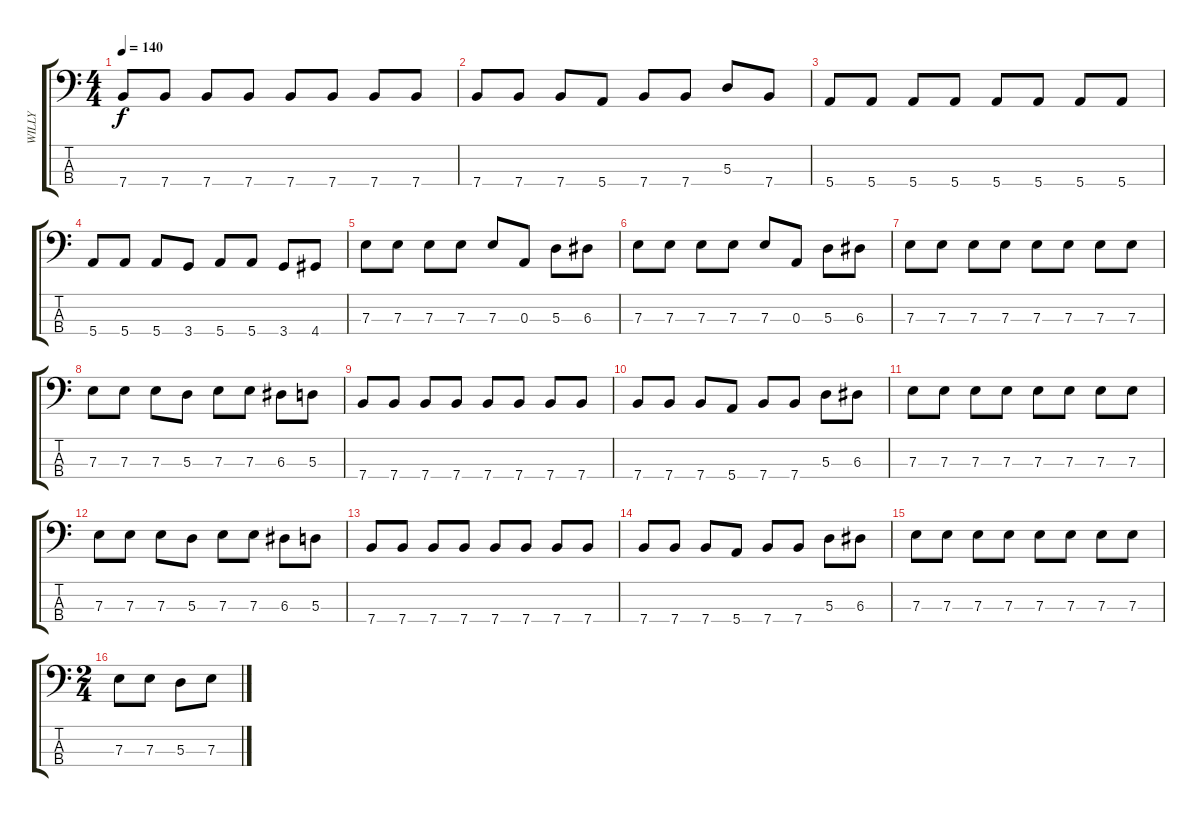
\track ("WILLY" "WILLY") {instrument electricbasspick}
\staff {score tabs}
\tuning (G2 D2 A1 E1) {hide}
\ts (4 4)
\tempo 140
\clef f4
\ks c
7.4.8{dy f} 7.4.8 7.4.8 7.4.8 7.4.8 7.4.8 7.4.8 7.4.8 |
7.4.8 7.4.8 7.4.8 5.4.8 7.4.8 7.4.8 5.3.8 7.4.8 |
5.4.8 5.4.8 5.4.8 5.4.8 5.4.8 5.4.8 5.4.8 5.4.8 |
5.4.8 5.4.8 5.4.8 3.4.8 5.4.8 5.4.8 3.4.8 4.4.8 |
7.3.8 7.3.8 7.3.8 7.3.8 7.3.8 0.3.8 5.3.8 6.3.8 |
7.3.8 7.3.8 7.3.8 7.3.8 7.3.8 0.3.8 5.3.8 6.3.8 |
7.3.8 7.3.8 7.3.8 7.3.8 7.3.8 7.3.8 7.3.8 7.3.8 |
7.3.8 7.3.8 7.3.8 5.3.8 7.3.8 7.3.8 6.3.8 5.3.8 |
7.4.8 7.4.8 7.4.8 7.4.8 7.4.8 7.4.8 7.4.8 7.4.8 |
7.4.8 7.4.8 7.4.8 5.4.8 7.4.8 7.4.8 5.3.8 6.3.8 |
7.3.8 7.3.8 7.3.8 7.3.8 7.3.8 7.3.8 7.3.8 7.3.8 |
7.3.8 7.3.8 7.3.8 5.3.8 7.3.8 7.3.8 6.3.8 5.3.8 |
7.4.8 7.4.8 7.4.8 7.4.8 7.4.8 7.4.8 7.4.8 7.4.8 |
7.4.8 7.4.8 7.4.8 5.4.8 7.4.8 7.4.8 5.3.8 6.3.8 |
7.3.8 7.3.8 7.3.8 7.3.8 7.3.8 7.3.8 7.3.8 7.3.8 |
\ts (2 4)
7.3.8 7.3.8 5.3.8 7.3.8
